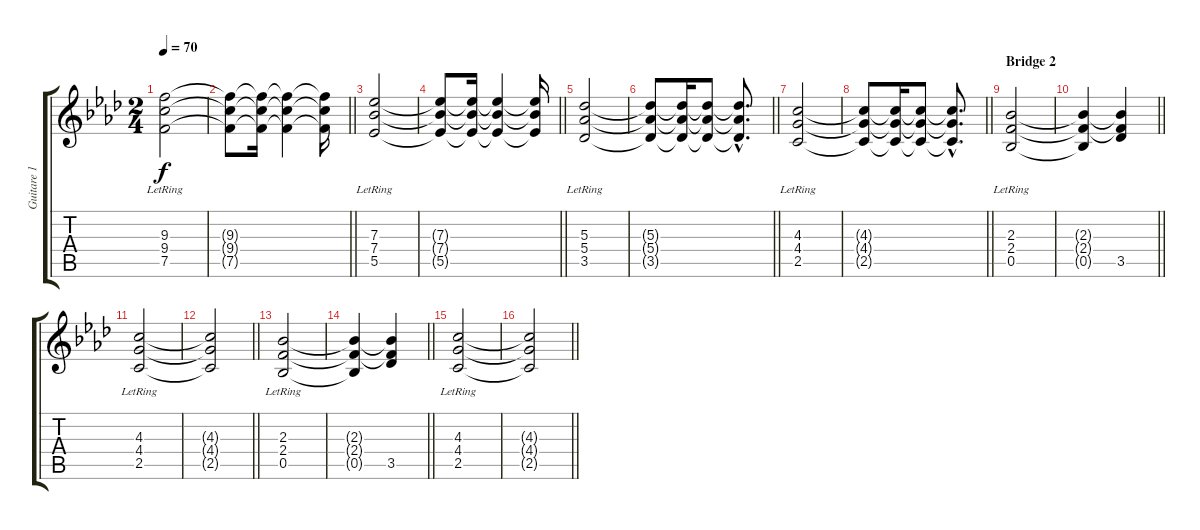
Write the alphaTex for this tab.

\track ("Guitare 1" "Guitare 1") {instrument electricguitarclean}
\staff {score tabs}
\tuning (F4 C4 Ab3 Eb3 Bb2 F2) {hide}
\ts (2 4)
\tempo 70
\clef g2
\ks fminor
(9.3 9.4{lr} 7.5{lr}).2{dy f} |
\barLineRight lightlight
(9.3{t} 9.4{t} 7.5{t}).8 (9.3{t} 9.4{t} 7.5{t}).16 (9.3{t} 9.4{t} 7.5{t}).4 (9.3{t} 9.4{t} 7.5{t}).16 |
(7.3 7.4{lr} 5.5{lr}).2 |
\barLineRight lightlight
(7.3{t} 7.4{t} 5.5{t}).8 (7.3{t} 7.4{t} 5.5{t}).16 (7.3{t} 7.4{t} 5.5{t}).4 (7.3{t} 7.4{t} 5.5{t}).16 |
(5.3 5.4{lr} 3.5{lr}).2 |
\barLineRight lightlight
(5.3{t} 5.4{t} 3.5{t}).8 (5.3{t} 5.4{t} 3.5{t}).16 (5.3{t} 5.4{t} 3.5{t}).8 (5.3{hac t} 5.4{hac t} 3.5{hac t}).8{d} |
(4.3 4.4{lr} 2.5{lr}).2 |
\barLineRight lightlight
(4.3{t} 4.4{t} 2.5{t}).8 (4.3{t} 4.4{t} 2.5{t}).16 (4.3{t} 4.4{t} 2.5{t}).8 (4.3{hac t} 4.4{hac t} 2.5{hac t}).8{d} |
\section ("" "Bridge 2")
(2.3{lr} 2.4{lr} 0.5{lr}).2 |
\barLineRight lightlight
(2.3{t} 2.4{t} 0.5{t}).4 (2.3{t} 2.4{t} 3.5).4 |
(4.3{lr} 4.4{lr} 2.5{lr}).2 |
\barLineRight lightlight
(4.3{t} 4.4{t} 2.5{t}).2 |
(2.3{lr} 2.4{lr} 0.5{lr}).2 |
\barLineRight lightlight
(2.3{t} 2.4{t} 0.5{t}).4 (2.3{t} 2.4{t} 3.5).4 |
(4.3{lr} 4.4{lr} 2.5{lr}).2 |
\barLineRight lightlight
(4.3{t} 4.4{t} 2.5{t}).2
